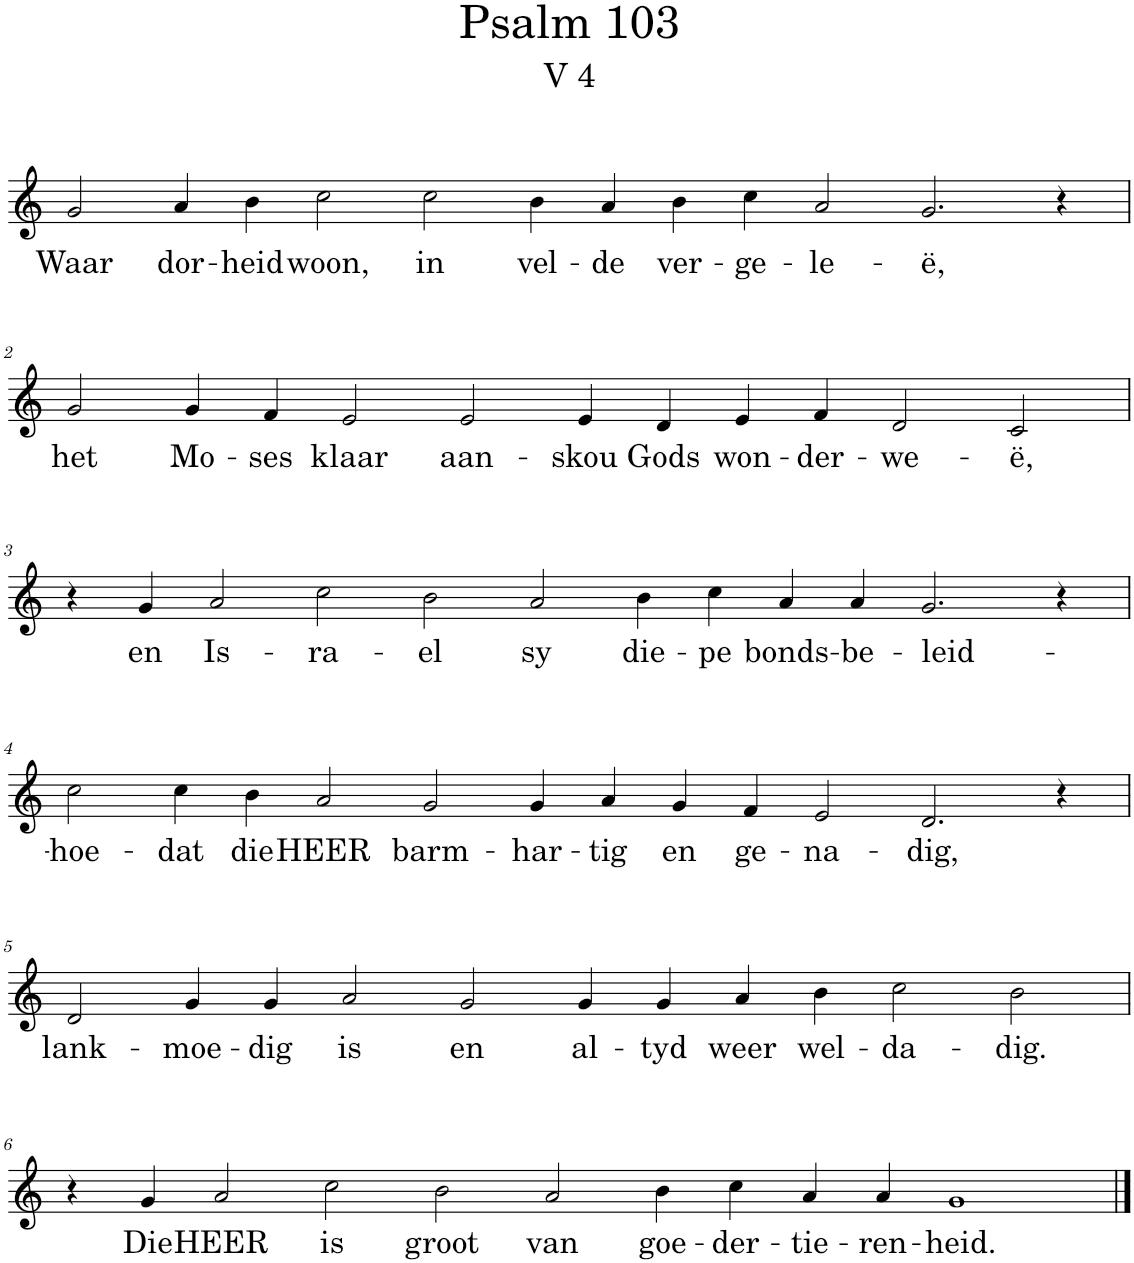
**kern	**text
*part1	*part1
*staff1	*staff1
*I"Pipe Organ	*
*I'Org.	*
*clefG2	*
*k[]	*
*M18/4	*
=1	=1
!	!LO:LY:b
2g/	Waar
!	!LO:LY:b
4a/	dor-
!	!LO:LY:b
4b\	-heid
!	!LO:LY:b
2cc\	woon,
!	!LO:LY:b
2cc\	in
!	!LO:LY:b
4b\	vel-
!	!LO:LY:b
4a/	-de
!	!LO:LY:b
4b\	ver-
!	!LO:LY:b
4cc\	-ge-
!	!LO:LY:b
2a/	-le-
!	!LO:LY:b
2.g/	-ë,
4r	.
!!LO:LB:g=z
=2	=2
*M16/4	*
!	!LO:LY:b
2g/	het
!	!LO:LY:b
4g/	Mo-
!	!LO:LY:b
4f/	-ses
!	!LO:LY:b
2e/	klaar
!	!LO:LY:b
2e/	aan-
!	!LO:LY:b
4e/	-skou
!	!LO:LY:b
4d/	Gods
!	!LO:LY:b
4e/	won-
!	!LO:LY:b
4f/	-der-
!	!LO:LY:b
2d/	-we-
!	!LO:LY:b
2c/	-ë,
!!LO:LB:g=z
=3	=3
*M18/4	*
4r	.
!	!LO:LY:b
4g/	en
!	!LO:LY:b
2a/	Is-
!	!LO:LY:b
2cc\	-ra-
!	!LO:LY:b
2b\	-el
!	!LO:LY:b
2a/	sy
!	!LO:LY:b
4b\	die-
!	!LO:LY:b
4cc\	-pe
!	!LO:LY:b
4a/	bonds-
!	!LO:LY:b
4a/	-be-
!	!LO:LY:b
2.g/	-leid-
4r	.
!!LO:LB:g=z
=4	=4
!	!LO:LY:b
2cc\	-hoe-
!	!LO:LY:b
4cc\	-dat
!	!LO:LY:b
4b\	die
!	!LO:LY:b
2a/	HEER
!	!LO:LY:b
2g/	barm-
!	!LO:LY:b
4g/	-har-
!	!LO:LY:b
4a/	-tig
!	!LO:LY:b
4g/	en
!	!LO:LY:b
4f/	ge-
!	!LO:LY:b
2e/	-na-
!	!LO:LY:b
2.d/	-dig,
4r	.
!!LO:LB:g=z
=5	=5
*M16/4	*
!	!LO:LY:b
2d/	lank-
!	!LO:LY:b
4g/	-moe-
!	!LO:LY:b
4g/	-dig
!	!LO:LY:b
2a/	is
!	!LO:LY:b
2g/	en
!	!LO:LY:b
4g/	al-
!	!LO:LY:b
4g/	-tyd
!	!LO:LY:b
4a/	weer
!	!LO:LY:b
4b\	wel-
!	!LO:LY:b
2cc\	-da-
!	!LO:LY:b
2b\	-dig.
!!LO:LB:g=z
=6	=6
*M18/4	*
4r	.
!	!LO:LY:b
4g/	Die
!	!LO:LY:b
2a/	HEER
!	!LO:LY:b
2cc\	is
!	!LO:LY:b
2b\	groot
!	!LO:LY:b
2a/	van
!	!LO:LY:b
4b\	goe-
!	!LO:LY:b
4cc\	-der-
!	!LO:LY:b
4a/	-tie-
!	!LO:LY:b
4a/	-ren-
!	!LO:LY:b
1g	-heid.
==	==
*-	*-
